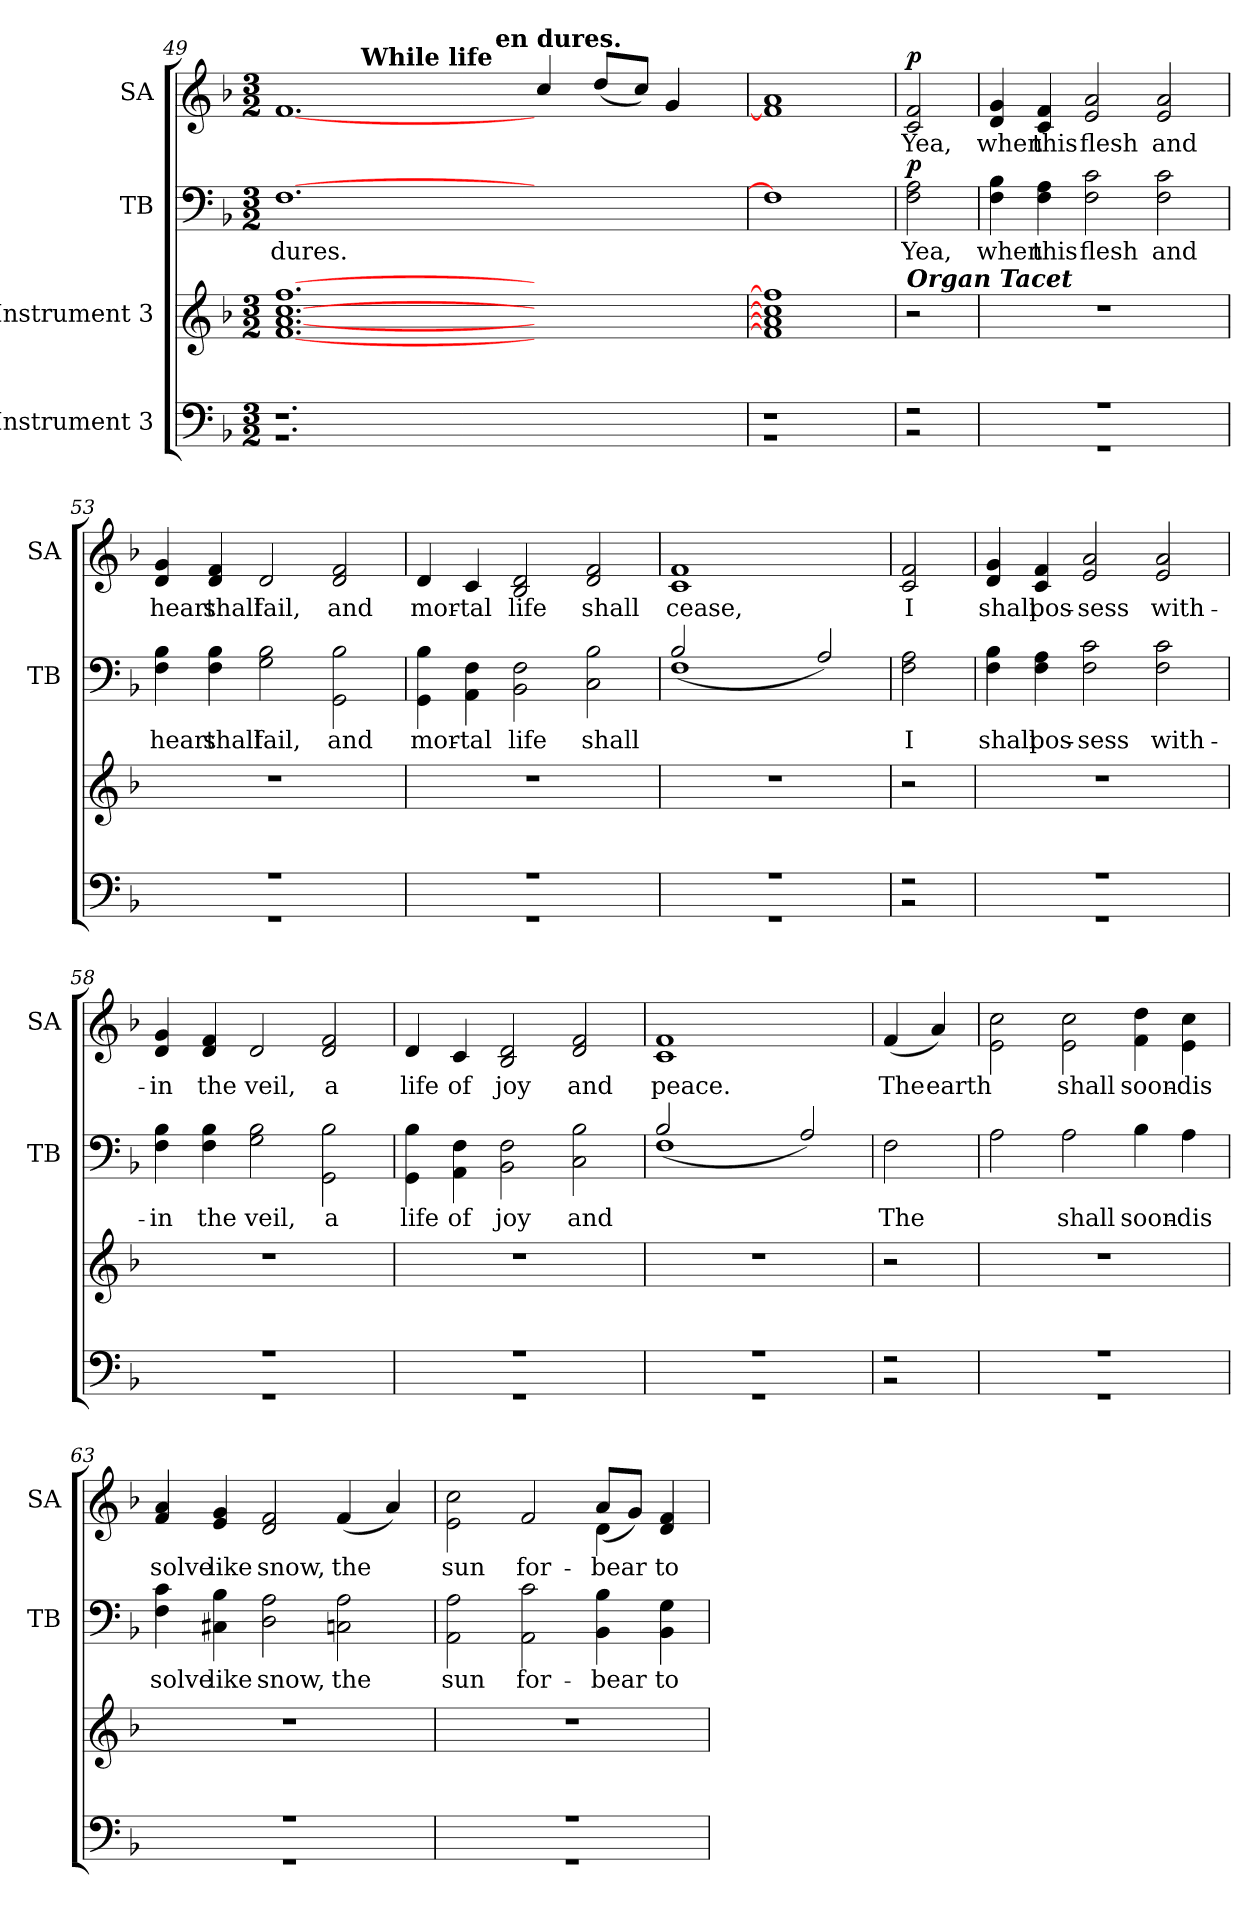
**kern	**kern	**kern	**text	**dynam	**kern	**text	**dynam
*part4	*part3	*part2	*part2	*part2	*part1	*part1	*part1
*staff4	*staff3	*staff2	*staff2	*staff2	*staff1	*staff1	*staff1
*I"Instrument 3	*I"Instrument 3	*I"TB	*	*	*I"SA	*	*
*	*	*I'TB	*	*	*I'SA	*	*
*clefF4	*clefG2	*clefF4	*	*	*clefG2	*	*
*k[b-]	*k[b-]	*k[b-]	*	*	*k[b-]	*	*
*F:	*F:	*F:	*	*	*F:	*	*
*M3/2	*M3/2	*M3/2	*	*	*M3/2	*	*
=49	=49	=49	=49	=49	=49	=49	=49
*^	*	*	*	*	*	*	*
!	!	!	!	!LO:LY:a:cj	!	!	!	!
*	*	*	*	*	*	*^	*	*
*	*	*	*	*	*	*	*^	*	*
1.r	1.r	[>1.cc [<1.a [<1.f [>1.ff	[>1.F	-dures.	.	[<1.f	2ryy	1ryy	.	.
.	.	.	.	.	.	.	32ryy	.	.	.
!	!	!	!	!	!	!	!LO:TX:a:B:t=While life	!	!	!
.	.	.	.	.	.	.	1ryy	.	.	.
.	.	.	.	.	.	.	.	4ryy	.	.
.	.	.	.	.	.	.	.	32.ryy	.	.
!	!	!	!	!	!	!	!	!LO:TX:a:B:t=en dures.	!	!
.	.	.	.	.	.	.	.	2ryy	.	.
!	!	!	!	!	!	!	!	!	!LO:LY:b:cj	!
2.ryy	2.ryy	2.ryy	2.ryy	.	.	4cc/	.	.	-	.
.	.	.	.	.	.	.	2ryy	.	.	.
!	!	!	!	!	!	!	!	!	!LO:LY:b:cj	!
.	.	.	.	.	.	(<8dd/L	.	.	.	.
.	.	.	.	.	.	.	.	4ryy	.	.
!	!	!	!	!	!	!	!	!	!LO:LY:b:cj	!
.	.	.	.	.	.	8cc/J)	.	.	.	.
!	!	!	!	!	!	!	!	!	!LO:LY:b:cj	!
.	.	.	.	.	.	4g/	.	.	.	.
.	.	.	.	.	.	.	8..ryy	.	.	.
.	.	.	.	.	.	.	.	8ryy	.	.
.	.	.	.	.	.	.	.	16ryy	.	.
.	.	.	.	.	.	.	.	64ryy	.	.
=50	=50	=50	=50	=50	=50	=50	=50	=50	=50	=50
!	!	!	!	!LO:LY:a:cj	!	!	!	!	!LO:LY:b:cj	!
*	*	*	*	*	*	*v	*v	*v	*	*
1r	1r	1cc] 1a] 1f] 1ff]	1F]	.	.	1a 1f]	.	.
!!LO:PB:g=z
=51	=51	=51	=51	=51	=51	=51	=51	=51
!	!	!LO:TX:a:Bi:t=Organ Tacet	!	!	!	!	!	!
!	!	!	!	!LO:LY:a:cj	!LO:DY:a	!	!LO:LY:b:cj	!LO:DY:a
2r	2r	2r	2A\ 2F\	Yea,	p	2c/ 2f/	Yea,	p
=52	=52	=52	=52	=52	=52	=52	=52	=52
!	!	!	!	!LO:LY:a:cj	!	!	!LO:LY:b:cj	!
1.r	1.r	1.r	4B-\ 4F\	when	.	4g/ 4d/	when	.
!	!	!	!	!LO:LY:a:cj	!	!	!LO:LY:b:cj	!
.	.	.	4F\ 4A\	this	.	4c/ 4f/	this	.
!	!	!	!	!LO:LY:a:cj	!	!	!LO:LY:b:cj	!
.	.	.	2c\ 2F\	flesh	.	2a/ 2e/	flesh	.
!	!	!	!	!LO:LY:a:cj	!	!	!LO:LY:b:cj	!
.	.	.	2c\ 2F\	and	.	2e/ 2a/	and	.
=53	=53	=53	=53	=53	=53	=53	=53	=53
!	!	!	!	!LO:LY:a:cj	!	!	!LO:LY:b:cj	!
1.r	1.r	1.r	4F\ 4B-\	heart	.	4d/ 4g/	heart	.
!	!	!	!	!LO:LY:a:cj	!	!	!LO:LY:b:cj	!
.	.	.	4B-\ 4F\	shall	.	4f/ 4d/	shall	.
!	!	!	!	!LO:LY:a:cj	!	!	!LO:LY:b:cj	!
.	.	.	2B-\ 2G\	fail,	.	2d/	fail,	.
!	!	!	!	!LO:LY:a:cj	!	!	!LO:LY:b:cj	!
.	.	.	2B-\ 2GG\	and	.	2f/ 2d/	and	.
=54	=54	=54	=54	=54	=54	=54	=54	=54
!	!	!	!	!LO:LY:a:cj	!	!	!LO:LY:b:cj	!
1.r	1.r	1.r	4B-\ 4GG\	mor-	.	4d/	mor-	.
!	!	!	!	!LO:LY:a:cj	!	!	!LO:LY:b:cj	!
.	.	.	4AA\ 4F\	-tal	.	4c/	-tal	.
!	!	!	!	!LO:LY:a:cj	!	!	!LO:LY:b:cj	!
.	.	.	2F\ 2BB-\	life	.	2d/ 2B-/	life	.
!	!	!	!	!LO:LY:a:cj	!	!	!LO:LY:b:cj	!
.	.	.	2B-\ 2C\	shall	.	2f/ 2d/	shall	.
=55	=55	=55	=55	=55	=55	=55	=55	=55
*	*	*	*^	*	*	*	*	*
!	!	!	!	!	!LO:LY:a:cj	!	!	!LO:LY:b:cj	!
1.r	1.r	1.r	1F	(>2B-/	.	.	1f 1c	cease,	.
.	.	.	.	1ryy	.	.	.	.	.
!	!	!	!	!	!LO:LY:a:cj	!	!	!	!
.	.	.	2A/)	.	.	.	2ryy	.	.
*	*	*	*v	*v	*	*	*	*	*
!!LO:LB:g=z
=56	=56	=56	=56	=56	=56	=56	=56	=56
!	!	!	!	!LO:LY:a:cj	!	!	!LO:LY:b:cj	!
2r	2r	2r	2A\ 2F\	I	.	2f/ 2c/	I	.
=57	=57	=57	=57	=57	=57	=57	=57	=57
!	!	!	!	!LO:LY:a:cj	!	!	!LO:LY:b:cj	!
1.r	1.r	1.r	4B-\ 4F\	shall	.	4g/ 4d/	shall	.
!	!	!	!	!LO:LY:a:cj	!	!	!LO:LY:b:cj	!
.	.	.	4A\ 4F\	pos-	.	4c/ 4f/	pos-	.
!	!	!	!	!LO:LY:a:cj	!	!	!LO:LY:b:cj	!
.	.	.	2c\ 2F\	-sess	.	2e/ 2a/	-sess	.
!	!	!	!	!LO:LY:a:cj	!	!	!LO:LY:b:cj	!
.	.	.	2F\ 2c\	with-	.	2a/ 2e/	with-	.
=58	=58	=58	=58	=58	=58	=58	=58	=58
!	!	!	!	!LO:LY:a:cj	!	!	!LO:LY:b:cj	!
1.r	1.r	1.r	4B-\ 4F\	-in	.	4g/ 4d/	-in	.
!	!	!	!	!LO:LY:a:cj	!	!	!LO:LY:b:cj	!
.	.	.	4F\ 4B-\	the	.	4f/ 4d/	the	.
!	!	!	!	!LO:LY:a:cj	!	!	!LO:LY:b:cj	!
.	.	.	2B-\ 2G\	veil,	.	2d/	veil,	.
!	!	!	!	!LO:LY:a:cj	!	!	!LO:LY:b:cj	!
.	.	.	2B-\ 2GG\	a	.	2f/ 2d/	a	.
=59	=59	=59	=59	=59	=59	=59	=59	=59
!	!	!	!	!LO:LY:a:cj	!	!	!LO:LY:b:cj	!
1.r	1.r	1.r	4GG\ 4B-\	life	.	4d/	life	.
!	!	!	!	!LO:LY:a:cj	!	!	!LO:LY:b:cj	!
.	.	.	4F\ 4AA\	of	.	4c/	of	.
!	!	!	!	!LO:LY:a:cj	!	!	!LO:LY:b:cj	!
.	.	.	2BB-\ 2F\	joy	.	2d/ 2B-/	joy	.
!	!	!	!	!LO:LY:a:cj	!	!	!LO:LY:b:cj	!
.	.	.	2B-\ 2C\	and	.	2f/ 2d/	and	.
=60	=60	=60	=60	=60	=60	=60	=60	=60
*	*	*	*^	*	*	*	*	*
!	!	!	!	!	!LO:LY:a:cj	!	!	!LO:LY:b:cj	!
1.r	1.r	1.r	1F	(>2B-/	.	.	1f 1c	peace.	.
.	.	.	.	1ryy	.	.	.	.	.
!	!	!	!	!	!LO:LY:a:cj	!	!	!	!
.	.	.	2A/)	.	.	.	2ryy	.	.
*	*	*	*v	*v	*	*	*	*	*
!!LO:LB:g=z
=61	=61	=61	=61	=61	=61	=61	=61	=61
!	!	!	!	!LO:LY:a:cj	!	!	!LO:LY:b:cj	!
2r	2r	2r	2F\	The	.	(<4f/	The	.
!	!	!	!	!	!	!	!LO:LY:b:cj	!
.	.	.	.	.	.	4a/)	earth	.
=62	=62	=62	=62	=62	=62	=62	=62	=62
!	!	!	!	!LO:LY:a:cj	!	!	!LO:LY:b:cj	!
1.r	1.r	1.r	2A\	.	.	2cc\ 2e\	.	.
!	!	!	!	!LO:LY:a:cj	!	!	!LO:LY:b:cj	!
.	.	.	2A\	shall	.	2cc\ 2e\	shall	.
!	!	!	!	!LO:LY:a:cj	!	!	!LO:LY:b:cj	!
.	.	.	4B-\	soon-	.	4f\ 4dd\	soon-	.
!	!	!	!	!LO:LY:a:cj	!	!	!LO:LY:b:cj	!
.	.	.	4A\	-dis	.	4cc\ 4e\	-dis	.
=63	=63	=63	=63	=63	=63	=63	=63	=63
!	!	!	!	!LO:LY:a:cj	!	!	!LO:LY:b:cj	!
1.r	1.r	1.r	4c\ 4F\	solve	.	4a/ 4f/	solve	.
!	!	!	!	!LO:LY:a:cj	!	!	!LO:LY:b:cj	!
.	.	.	4C#X\ 4B-\	like	.	4g/ 4e/	like	.
!	!	!	!	!LO:LY:a:cj	!	!	!LO:LY:b:cj	!
.	.	.	2A\ 2D\	snow,	.	2f/ 2d/	snow,	.
!	!	!	!	!LO:LY:a:cj	!	!	!LO:LY:b:cj	!
.	.	.	2A\ 2Cn\	the	.	(<4f/	the	.
!	!	!	!	!	!	!	!LO:LY:b:cj	!
.	.	.	.	.	.	4a/)	.	.
=64	=64	=64	=64	=64	=64	=64	=64	=64
!	!	!	!	!LO:LY:a:cj	!	!	!LO:LY:b:cj	!
*	*	*	*	*	*	*^	*	*
1.r	1.r	1.r	2AA\ 2A\	sun	.	2cc\ 2e\	1ryy	sun	.
!	!	!	!	!LO:LY:a:cj	!	!	!	!LO:LY:b:cj	!
.	.	.	2AA\ 2c\	for-	.	2f/	.	for-	.
!	!	!	!	!LO:LY:a:cj	!	!	!	!LO:LY:b:cj	!
.	.	.	4BB-\ 4B-\	-bear	.	4d\	(<8a/L	-bear	.
!	!	!	!	!	!	!	!	!LO:LY:b:cj	!
.	.	.	.	.	.	.	8g/J)	.	.
!	!	!	!	!LO:LY:a:cj	!	!	!	!LO:LY:b:cj	!
.	.	.	4G\ 4BB-\	to	.	4d/ 4f/	4ryy	to	.
*v	*v	*	*	*	*	*v	*v	*	*
=	=	=	=	=	=	=	=
*-	*-	*-	*-	*-	*-	*-	*-
